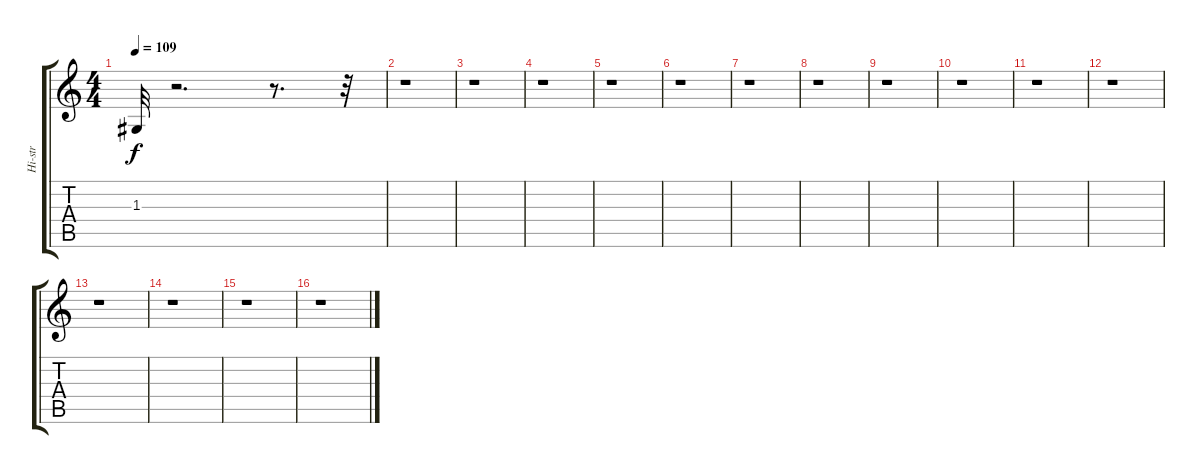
\track ("Hi-str" "Hi-str") {instrument stringensemble2}
\staff {score tabs}
\tuning (E4 B3 G3 D3 A2 E2) {hide}
\ts (4 4)
\tempo 109
\clef g2
\ks c
1.3{t}.32{dy f} r.2{d} r.8{d} r.32 |
r.1 |
r.1 |
r.1 |
r.1 |
r.1 |
r.1 |
r.1 |
r.1 |
r.1 |
r.1 |
r.1 |
r.1 |
r.1 |
r.1 |
r.1
